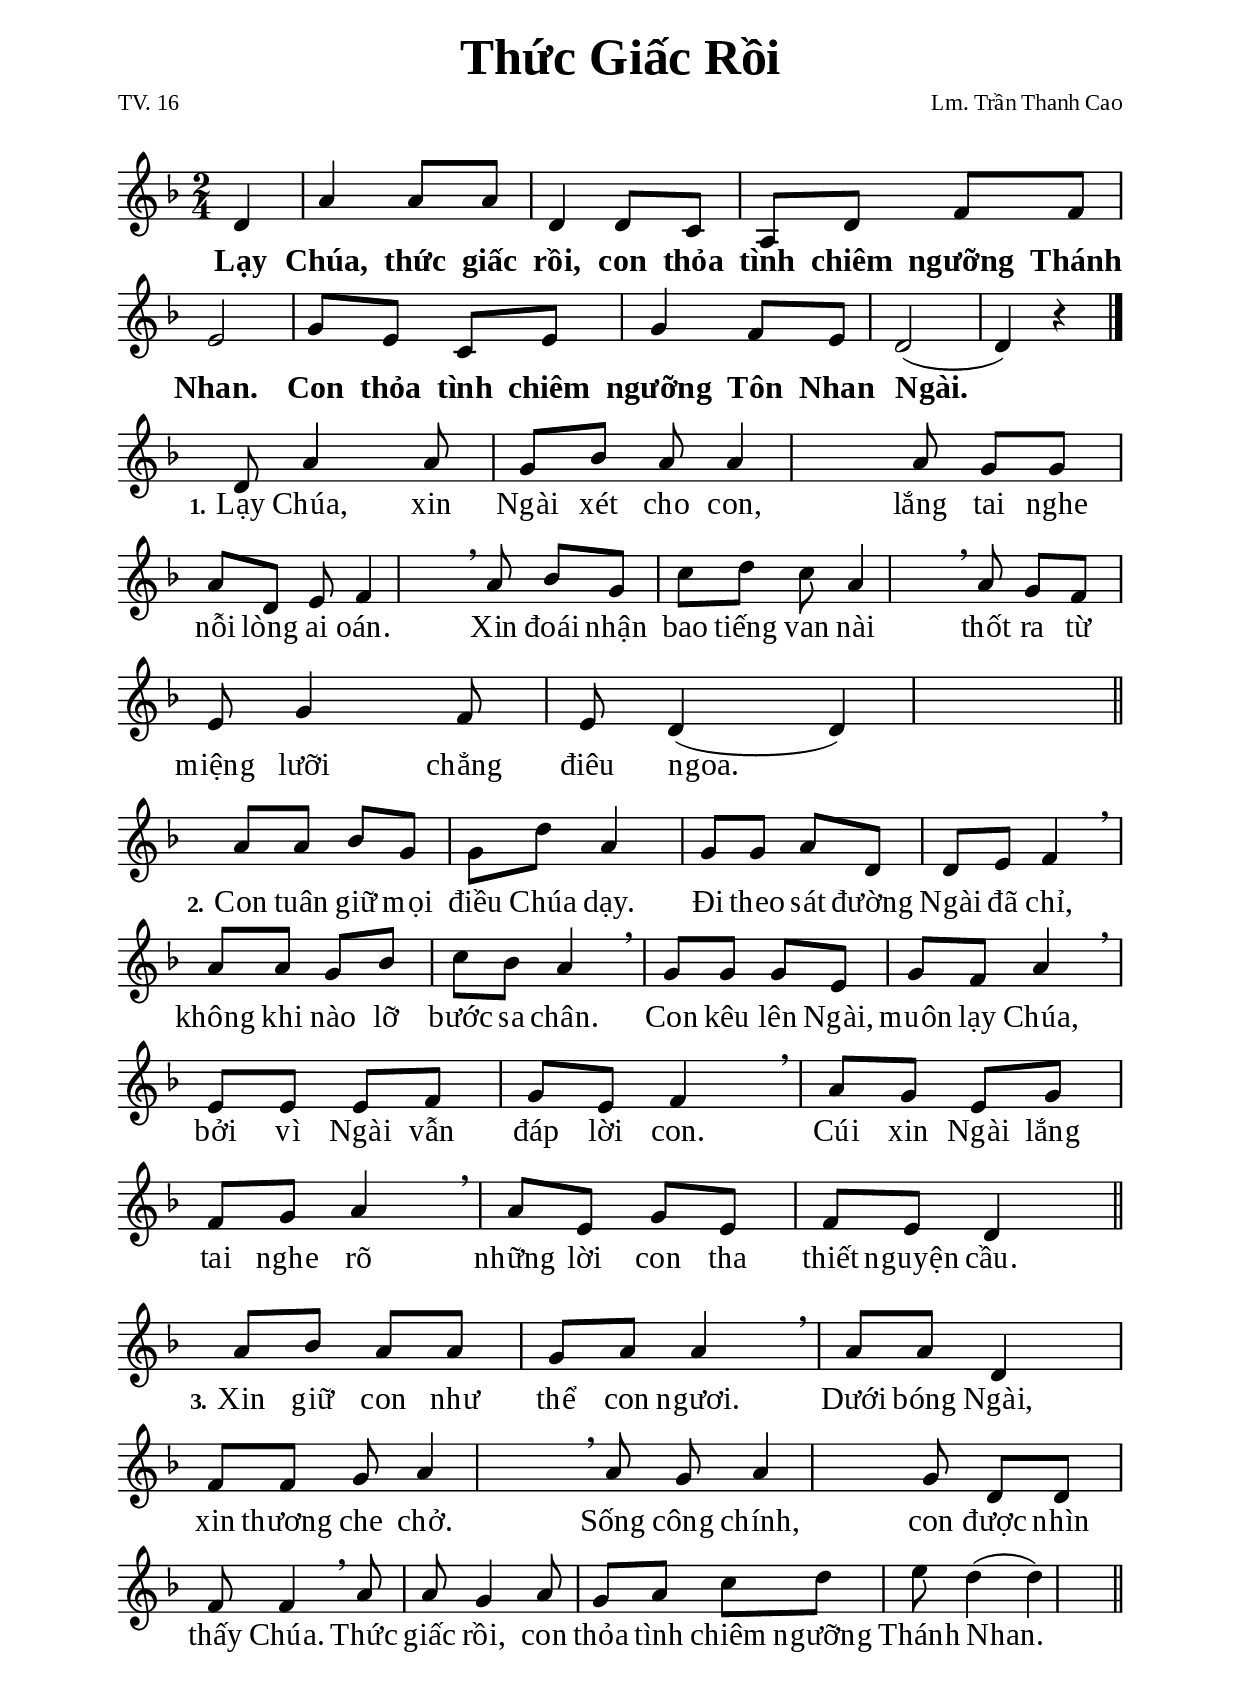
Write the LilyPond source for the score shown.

% Cài đặt chung
\version "2.20.0"
\include "english.ly"

\header {
  title = \markup { \fontsize #3 "Thức Giấc Rồi" }
  poet = "TV. 16"
  composer = "Lm. Trần Thanh Cao"
  arranger = " "
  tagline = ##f
}

\paper {
  #(set-paper-size "a4")
  top-margin = 10\mm
  bottom-margin = 10\mm
  left-margin = 20\mm
  right-margin = 20\mm
  indent = #0
  #(define fonts
    (make-pango-font-tree
      "Liberation Serif"
      "Liberation Serif"
      "Liberation Serif"
      (/ 20 20)))
  page-count = #1
}

% Nhạc điệp khúc
nhacDiepKhuc= \relative c' {
  \partial 4 d4 |
  a' a8 a |
  d,4 d8 c |
  a d f f |
  e2 |
  g8 e c e |
  g4 f8 e |
  d2 ( |
  d4) r \bar "|."
}

% Nhạc phiên khúc
nhacPhienKhucMot = \relative c' {
  d8 a'4 a8 g bf a a4
  a8 g g a d, e f4 \breathe
  a8 bf g c d c a4 \breathe
  a8 g f e g4
  f8 e d4 (d) \bar "||"
  
}

nhacPhienKhucHai = \relative c'' {
  a8 a bf g g d' a4
  g8 g a d, d e f4 \breathe
  a8 a g bf c bf a4 \breathe
  g8 g g e g f a4 \breathe
  e8 e e f g e f4 \breathe
  a8 g e g f g a4 \breathe
  a8 e g e f e d4 \bar "||"
}

nhacPhienKhucBa = \relative c'' {
  a8 bf a a g a a4 \breathe
  a8 a d,4 f8 f g a4 \breathe
  a8 g a4 g8 d d f f4 \breathe
  a8 a g4 a8 g a c d e d4 (d) \bar "||"
}

% Lời điệp khúc
loiDiepKhuc = \lyricmode {
  Lạy Chúa, thức giấc rồi,
  con thỏa tình chiêm ngưỡng Thánh Nhan.
  Con thỏa tình chiêm ngưỡng Tôn Nhan Ngài.
}

% Lời phiên khúc
loiPhienKhucMot = \lyricmode {
  \set stanza = #"1."
  Lạy Chúa, xin Ngài xét cho con,
  lắng tai nghe nỗi lòng ai oán.
  Xin đoái nhận bao tiếng van nài
  thốt ra từ miệng lưỡi chẳng điêu ngoa.
}

loiPhienKhucHai = \lyricmode {
  \set stanza = #"2."
  Con tuân giữ mọi điều Chúa dạy.
  Đi theo sát đường Ngài đã chỉ,
  không khi nào lỡ bước sa chân.
  Con kêu lên Ngài,
  muôn lạy Chúa, bởi vì Ngài vẫn đáp lời con.
  Cúi xin Ngài lắng tai nghe rõ
  những lời con tha thiết nguyện cầu.
}

loiPhienKhucBa = \lyricmode {
  \set stanza = #"3."
  Xin giữ con như thể con ngươi.
  Dưới bóng Ngài, xin thương che chở.
  Sống công chính, con được nhìn thấy Chúa.
  Thức giấc rồi, con thỏa tình chiêm ngưỡng Thánh Nhan.
}


% Dàn trang
\score {
  \new ChoirStaff <<
    \new Staff = diepKhuc \with {
        \consists "Merge_rests_engraver"
        \magnifyStaff #(magstep +1)
      }
      <<
      \new Voice = beSop {
        \key f \major \time 2/4 \nhacDiepKhuc
      }
    >>
    \new Lyrics \lyricsto beSop \loiDiepKhuc
  >>
  \layout {
    \override Lyrics.LyricText.font-series = #'bold
    \override Lyrics.LyricText.font-size = #+3
    \override Lyrics.LyricSpace.minimum-distance = #1.5
    \override Score.BarNumber.break-visibility = ##(#f #f #f)
  }
}

\score {
  \new ChoirStaff <<
    \new Staff = phienKhuc \with {
        \magnifyStaff #(magstep +1)
      }
      <<
      \new Voice = beSop {
        \key f \major \time 2/4 \nhacPhienKhucMot
      }
    >>
    \new Lyrics \lyricsto beSop \loiPhienKhucMot
  >>
  \layout {
    \override Staff.TimeSignature.transparent = ##t
    \override Lyrics.LyricText.font-size = #+3
    \override Lyrics.LyricSpace.minimum-distance = #0.5
    \override Score.BarNumber.break-visibility = ##(#f #f #f)
    \set Score.barAlways = ##t
    \set Score.defaultBarType = ""
  } 
}

\score {
  \new ChoirStaff <<
    \new Staff = phienKhuc \with {
        \magnifyStaff #(magstep +1)
      }
      <<
      \new Voice = beSop {
        \key f \major \time 2/4 \nhacPhienKhucHai
      }
    >>
    \new Lyrics \lyricsto beSop \loiPhienKhucHai
  >>
  \layout {
    \override Staff.TimeSignature.transparent = ##t
    \override Lyrics.LyricText.font-size = #+3
    \override Lyrics.LyricSpace.minimum-distance = #0.5
    \override Score.BarNumber.break-visibility = ##(#f #f #f)
    \set Score.barAlways = ##t
    \set Score.defaultBarType = ""
  } 
}

\score {
  \new ChoirStaff <<
    \new Staff = phienKhuc \with {
        \magnifyStaff #(magstep +1)
      }
      <<
      \new Voice = beSop {
        \key f \major \time 2/4 \nhacPhienKhucBa
      }
    >>
    \new Lyrics \lyricsto beSop \loiPhienKhucBa
  >>
  \layout {
    \override Staff.TimeSignature.transparent = ##t
    \override Lyrics.LyricText.font-size = #+3
    \override Lyrics.LyricSpace.minimum-distance = #0.5
    \override Score.BarNumber.break-visibility = ##(#f #f #f)
    \set Score.barAlways = ##t
    \set Score.defaultBarType = ""
  } 
}
